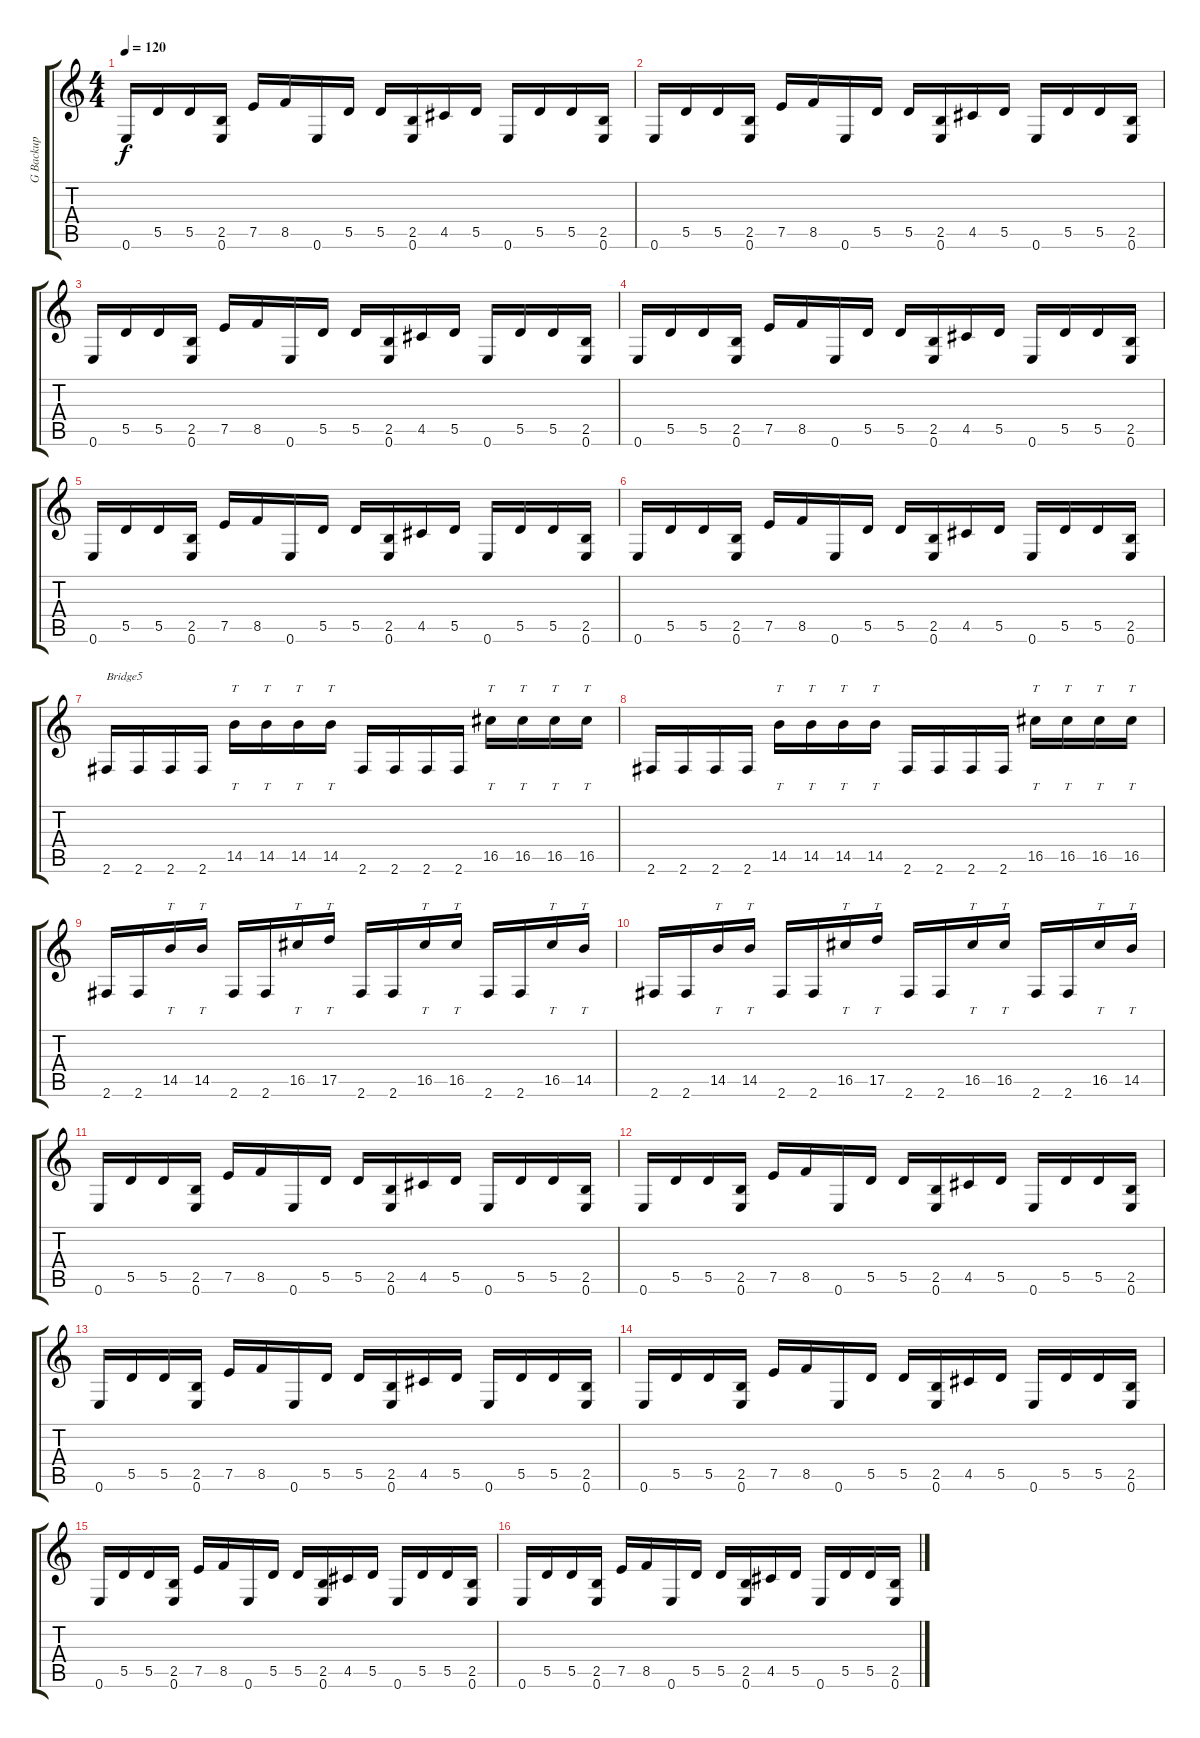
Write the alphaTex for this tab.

\track ("G Backup" "G Backup") {instrument distortionguitar}
\staff {score tabs}
\tuning (E4 B3 G3 D3 A2 E2) {hide}
\ts (4 4)
\tempo 120
\clef g2
\ks c
0.6.16{dy f} 5.5.16 5.5.16 (2.5 0.6).16 7.5.16 8.5.16 0.6.16 5.5.16 5.5.16 (2.5 0.6).16 4.5.16 5.5.16 0.6.16 5.5.16 5.5.16 (2.5 0.6).16 |
0.6.16 5.5.16 5.5.16 (2.5 0.6).16 7.5.16 8.5.16 0.6.16 5.5.16 5.5.16 (2.5 0.6).16 4.5.16 5.5.16 0.6.16 5.5.16 5.5.16 (2.5 0.6).16 |
0.6.16 5.5.16 5.5.16 (2.5 0.6).16 7.5.16 8.5.16 0.6.16 5.5.16 5.5.16 (2.5 0.6).16 4.5.16 5.5.16 0.6.16 5.5.16 5.5.16 (2.5 0.6).16 |
0.6.16 5.5.16 5.5.16 (2.5 0.6).16 7.5.16 8.5.16 0.6.16 5.5.16 5.5.16 (2.5 0.6).16 4.5.16 5.5.16 0.6.16 5.5.16 5.5.16 (2.5 0.6).16 |
0.6.16 5.5.16 5.5.16 (2.5 0.6).16 7.5.16 8.5.16 0.6.16 5.5.16 5.5.16 (2.5 0.6).16 4.5.16 5.5.16 0.6.16 5.5.16 5.5.16 (2.5 0.6).16 |
0.6.16 5.5.16 5.5.16 (2.5 0.6).16 7.5.16 8.5.16 0.6.16 5.5.16 5.5.16 (2.5 0.6).16 4.5.16 5.5.16 0.6.16 5.5.16 5.5.16 (2.5 0.6).16 |
2.6.16{txt "Bridge5"} 2.6.16 2.6.16 2.6.16 14.5.16{tt} 14.5.16{tt} 14.5.16{tt} 14.5.16{tt} 2.6.16 2.6.16 2.6.16 2.6.16 16.5.16{tt} 16.5.16{tt} 16.5.16{tt} 16.5.16{tt} |
2.6.16 2.6.16 2.6.16 2.6.16 14.5.16{tt} 14.5.16{tt} 14.5.16{tt} 14.5.16{tt} 2.6.16 2.6.16 2.6.16 2.6.16 16.5.16{tt} 16.5.16{tt} 16.5.16{tt} 16.5.16{tt} |
2.6.16 2.6.16 14.5.16{tt} 14.5.16{tt} 2.6.16 2.6.16 16.5.16{tt} 17.5.16{tt} 2.6.16 2.6.16 16.5.16{tt} 16.5.16{tt} 2.6.16 2.6.16 16.5.16{tt} 14.5.16{tt} |
2.6.16 2.6.16 14.5.16{tt} 14.5.16{tt} 2.6.16 2.6.16 16.5.16{tt} 17.5.16{tt} 2.6.16 2.6.16 16.5.16{tt} 16.5.16{tt} 2.6.16 2.6.16 16.5.16{tt} 14.5.16{tt} |
0.6.16 5.5.16 5.5.16 (2.5 0.6).16 7.5.16 8.5.16 0.6.16 5.5.16 5.5.16 (2.5 0.6).16 4.5.16 5.5.16 0.6.16 5.5.16 5.5.16 (2.5 0.6).16 |
0.6.16 5.5.16 5.5.16 (2.5 0.6).16 7.5.16 8.5.16 0.6.16 5.5.16 5.5.16 (2.5 0.6).16 4.5.16 5.5.16 0.6.16 5.5.16 5.5.16 (2.5 0.6).16 |
0.6.16 5.5.16 5.5.16 (2.5 0.6).16 7.5.16 8.5.16 0.6.16 5.5.16 5.5.16 (2.5 0.6).16 4.5.16 5.5.16 0.6.16 5.5.16 5.5.16 (2.5 0.6).16 |
0.6.16 5.5.16 5.5.16 (2.5 0.6).16 7.5.16 8.5.16 0.6.16 5.5.16 5.5.16 (2.5 0.6).16 4.5.16 5.5.16 0.6.16 5.5.16 5.5.16 (2.5 0.6).16 |
0.6.16 5.5.16 5.5.16 (2.5 0.6).16 7.5.16 8.5.16 0.6.16 5.5.16 5.5.16 (2.5 0.6).16 4.5.16 5.5.16 0.6.16 5.5.16 5.5.16 (2.5 0.6).16 |
0.6.16 5.5.16 5.5.16 (2.5 0.6).16 7.5.16 8.5.16 0.6.16 5.5.16 5.5.16 (2.5 0.6).16 4.5.16 5.5.16 0.6.16 5.5.16 5.5.16 (2.5 0.6).16
